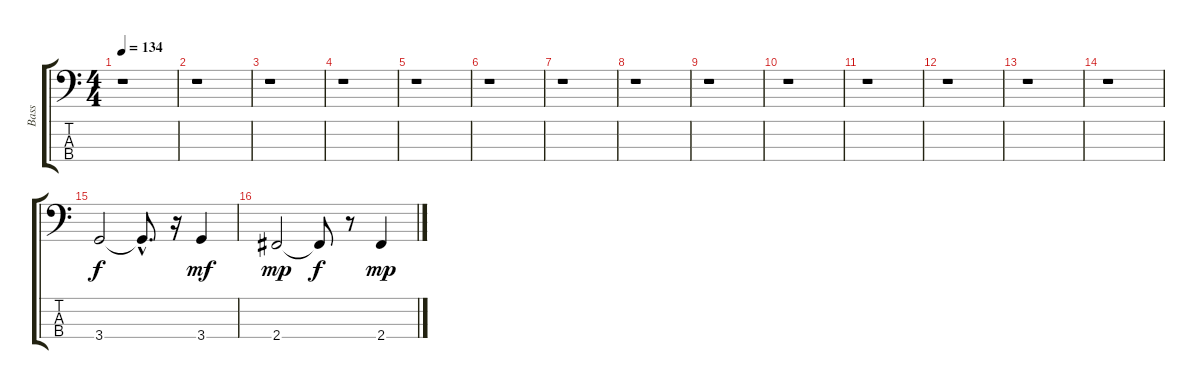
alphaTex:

\track ("Bass" "Bass") {instrument acousticbass}
\staff {score tabs}
\tuning (G2 D2 A1 E1) {hide}
\ts (4 4)
\tempo 134
\clef f4
\ks c
r.1{dy mf} |
r.1 |
r.1 |
r.1 |
r.1 |
r.1 |
r.1 |
r.1 |
r.1 |
r.1 |
r.1 |
r.1 |
r.1 |
r.1 |
3.4.2{dy f} 3.4{hac t}.8{d} r.16 3.4.4{dy mf} |
2.4.2{dy mp} 2.4{t}.8{dy f} r.8 2.4.4{dy mp}
